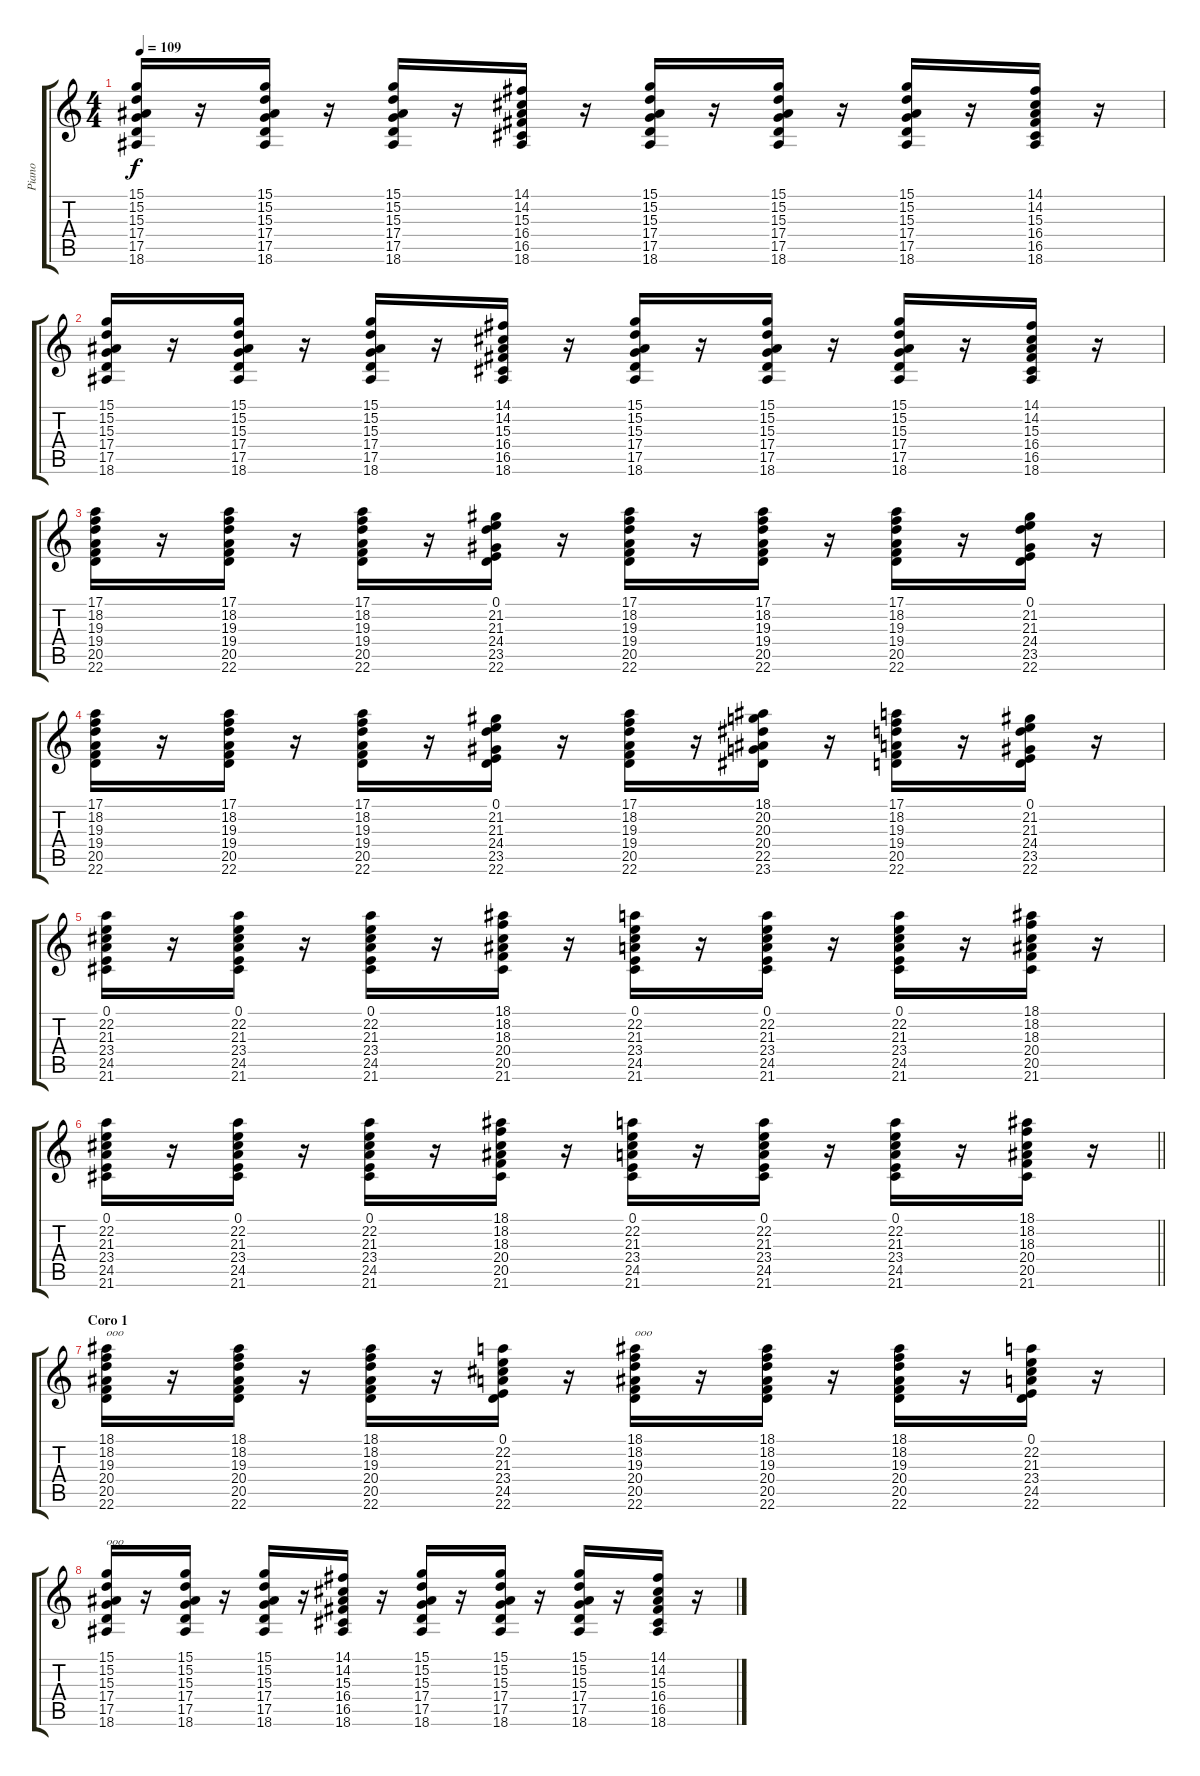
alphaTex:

\track ("Piano" "Piano") {instrument acousticgrandpiano}
\staff {score tabs}
\tuning (E4 B3 G3 D3 A2 E2) {hide}
\ts (4 4)
\tempo 109
\clef g2
\ks c
(15.1 15.2 15.3 17.4 17.5 18.6).16{dy f} r.16 (15.1 15.2 15.3 17.4 17.5 18.6).16 r.16 (15.1 15.2 15.3 17.4 17.5 18.6).16{balance 8} r.16 (14.1 14.2 15.3 16.4 16.5 18.6).16 r.16 (15.1 15.2 15.3 17.4 17.5 18.6).16 r.16 (15.1 15.2 15.3 17.4 17.5 18.6).16 r.16 (15.1 15.2 15.3 17.4 17.5 18.6).16{balance 8} r.16 (14.1 14.2 15.3 16.4 16.5 18.6).16 r.16 |
(15.1 15.2 15.3 17.4 17.5 18.6).16 r.16 (15.1 15.2 15.3 17.4 17.5 18.6).16 r.16 (15.1 15.2 15.3 17.4 17.5 18.6).16{balance 8} r.16 (14.1 14.2 15.3 16.4 16.5 18.6).16 r.16 (15.1 15.2 15.3 17.4 17.5 18.6).16 r.16 (15.1 15.2 15.3 17.4 17.5 18.6).16 r.16 (15.1 15.2 15.3 17.4 17.5 18.6).16{balance 8} r.16 (14.1 14.2 15.3 16.4 16.5 18.6).16 r.16 |
(17.1 18.2 19.3 19.4 20.5 22.6).16{balance 8} r.16 (17.1 18.2 19.3 19.4 20.5 22.6).16{balance 8} r.16 (17.1 18.2 19.3 19.4 20.5 22.6).16{balance 8} r.16 (0.1 21.2 21.3 24.4 23.5 22.6).16{balance 8} r.16 (17.1 18.2 19.3 19.4 20.5 22.6).16{balance 8} r.16 (17.1 18.2 19.3 19.4 20.5 22.6).16{balance 8} r.16 (17.1 18.2 19.3 19.4 20.5 22.6).16{balance 8} r.16 (0.1 21.2 21.3 24.4 23.5 22.6).16{balance 8} r.16 |
(17.1 18.2 19.3 19.4 20.5 22.6).16{balance 8} r.16 (17.1 18.2 19.3 19.4 20.5 22.6).16{balance 8} r.16 (17.1 18.2 19.3 19.4 20.5 22.6).16{balance 8} r.16 (0.1 21.2 21.3 24.4 23.5 22.6).16{balance 8} r.16 (17.1 18.2 19.3 19.4 20.5 22.6).16{balance 8} r.16 (18.1 20.2 20.3 20.4 22.5 23.6).16{balance 8} r.16 (17.1 18.2 19.3 19.4 20.5 22.6).16{balance 8} r.16 (0.1 21.2 21.3 24.4 23.5 22.6).16{balance 8} r.16 |
(0.1 22.2 21.3 23.4 24.5 21.6).16 r.16 (0.1 22.2 21.3 23.4 24.5 21.6).16 r.16 (0.1 22.2 21.3 23.4 24.5 21.6).16 r.16 (18.1 18.2 18.3 20.4 20.5 21.6).16 r.16 (0.1 22.2 21.3 23.4 24.5 21.6).16 r.16 (0.1 22.2 21.3 23.4 24.5 21.6).16 r.16 (0.1 22.2 21.3 23.4 24.5 21.6).16 r.16 (18.1 18.2 18.3 20.4 20.5 21.6).16 r.16 |
\barLineRight lightlight
(0.1 22.2 21.3 23.4 24.5 21.6).16 r.16 (0.1 22.2 21.3 23.4 24.5 21.6).16 r.16 (0.1 22.2 21.3 23.4 24.5 21.6).16 r.16 (18.1 18.2 18.3 20.4 20.5 21.6).16 r.16 (0.1 22.2 21.3 23.4 24.5 21.6).16 r.16 (0.1 22.2 21.3 23.4 24.5 21.6).16 r.16 (0.1 22.2 21.3 23.4 24.5 21.6).16 r.16 (18.1 18.2 18.3 20.4 20.5 21.6).16 r.16 |
\section ("" "Coro 1")
(18.1 18.2 19.3 20.4 20.5 22.6).16{txt "ooo"} r.16 (18.1 18.2 19.3 20.4 20.5 22.6).16 r.16 (18.1 18.2 19.3 20.4 20.5 22.6).16 r.16 (0.1 22.2 21.3 23.4 24.5 22.6).16 r.16 (18.1 18.2 19.3 20.4 20.5 22.6).16{txt "ooo"} r.16 (18.1 18.2 19.3 20.4 20.5 22.6).16 r.16 (18.1 18.2 19.3 20.4 20.5 22.6).16 r.16 (0.1 22.2 21.3 23.4 24.5 22.6).16 r.16 |
(15.1 15.2 15.3 17.4 17.5 18.6).16{txt "ooo"} r.16 (15.1 15.2 15.3 17.4 17.5 18.6).16 r.16 (15.1 15.2 15.3 17.4 17.5 18.6).16{balance 8} r.16 (14.1 14.2 15.3 16.4 16.5 18.6).16 r.16 (15.1 15.2 15.3 17.4 17.5 18.6).16 r.16 (15.1 15.2 15.3 17.4 17.5 18.6).16 r.16 (15.1 15.2 15.3 17.4 17.5 18.6).16{balance 8} r.16 (14.1 14.2 15.3 16.4 16.5 18.6).16 r.16
